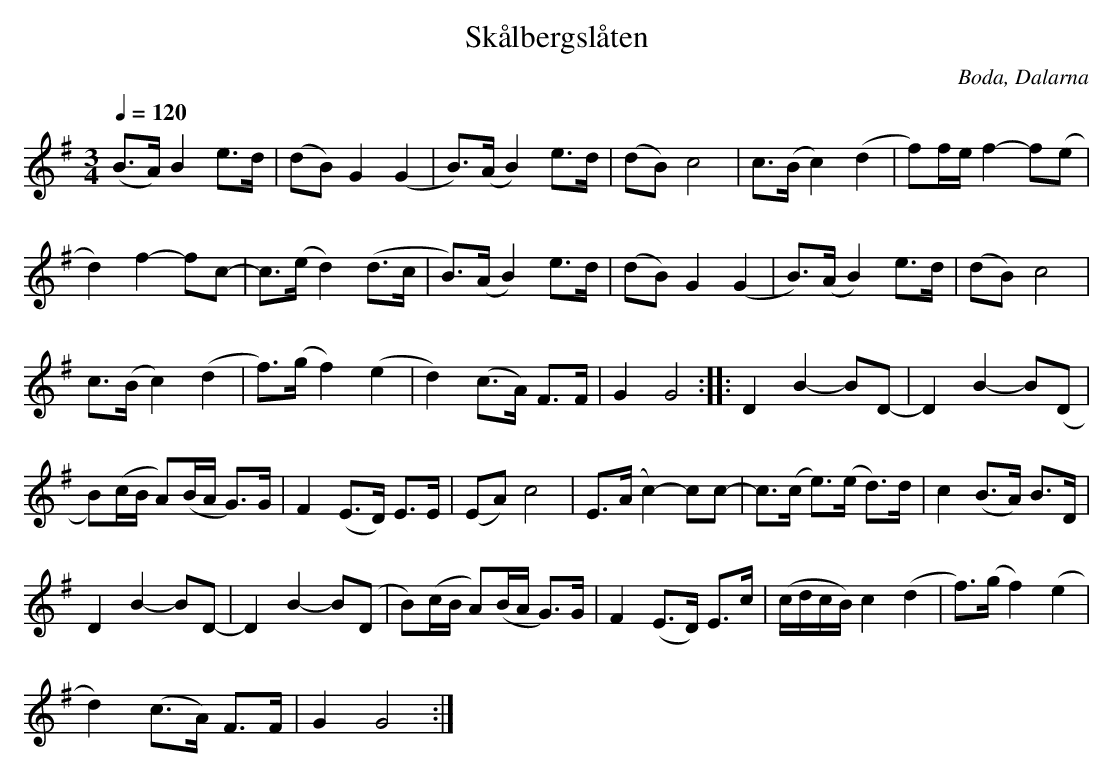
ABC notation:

X:1
T:Skålbergslåten
O:Boda, Dalarna
Q:1/4=120
L:1/8
M:3/4
K:G
(B>A) B2 e>d | (dB) G2 (G2 | B>)(A B2) e>d | (dB) c4 | c>(B c2) (d2 | f)f/e/ f2- f(e |
d2) f2- fc- | c>(e d2) (d>c | B>)(A B2) e>d | (dB) G2 (G2 | B>)(A B2) e>d |(dB) c4 |
c>(B c2) (d2 | f>)(g f2) (e2 | d2) (c>A) F>F | G2 G4 :| |: D2 B2- BD- | D2 B2- B(D |
B)(c/B/ A)(B/A/ G>)G | F2 (E>D) E>E |(EA) c4 | E>(A c2-) cc- | c>(c e>)(e d>)d | c2 (B>A) B>D |
D2 B2- BD- |D2 B2- B(D | B)(c/B/ A)(B/A/ G>)G | F2 (E>D) E>c |(c/d/c/B/) c2 (d2 | f>)(g f2) (e2 |
d2) (c>A) F>F | G2 G4 :|
